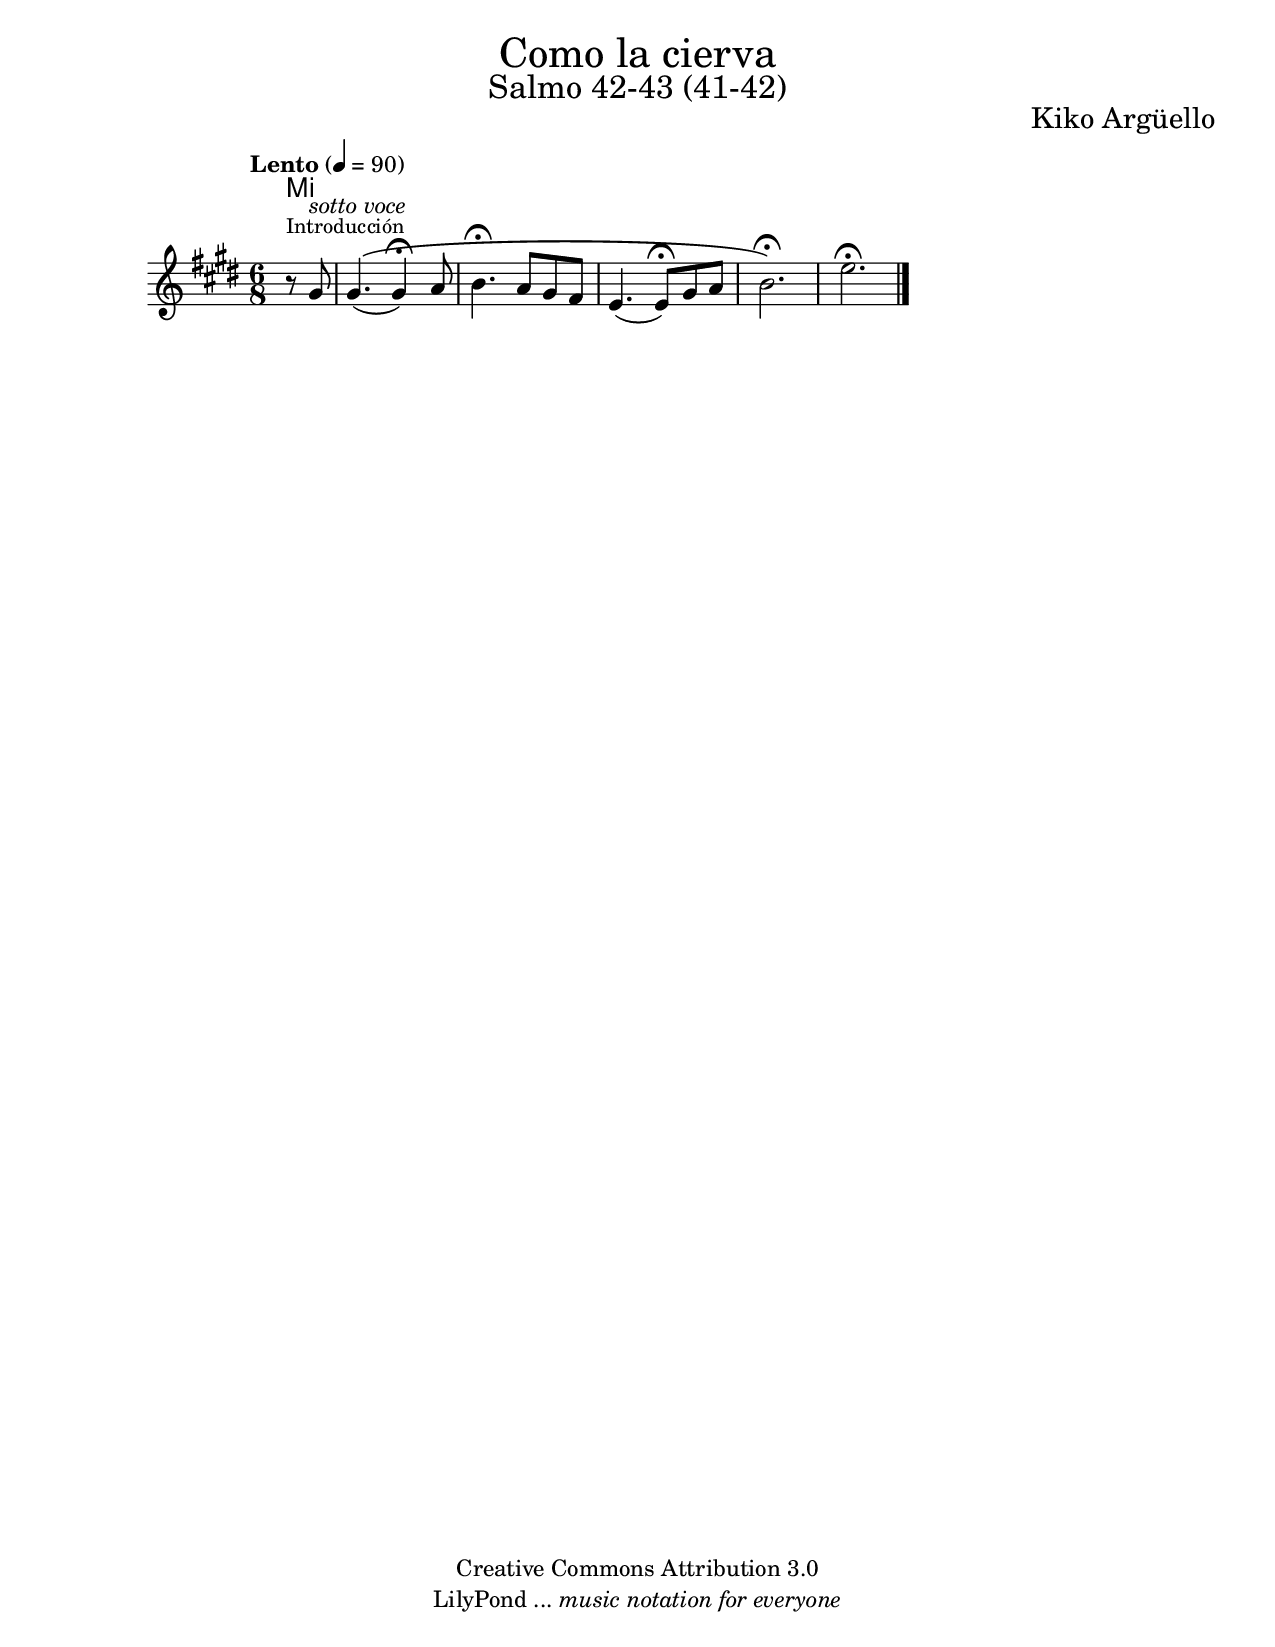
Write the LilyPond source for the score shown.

% Created on Wed Mar 02 13:55:24 CST 2011
% search.sam@

\version "2.14.2"

%#(set-global-staff-size 25)

\markup { \fill-line { \center-column { \fontsize #5 "Como la cierva" \fontsize #3 "Salmo 42-43 (41-42)" } } }

\markup { \fill-line { " " \fontsize #2 "Kiko Argüello" } }

\header {
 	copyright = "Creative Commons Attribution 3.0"
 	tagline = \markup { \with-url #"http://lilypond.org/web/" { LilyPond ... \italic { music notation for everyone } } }
 	breakbefore = ##t 
}

oboe = \new Staff {

	\set Staff.midiInstrument = "violin"
	\tempo "Lento" 4 = 90
	\clef treable
	\time 6/8
	\key e \major
	
	\relative c'' { 	
 % Type notes here 
	\partial 4 r8^\markup { \small "Introducción" } gis8^\markup { \italic "sotto voce"} | %1
 	gis4.\(( gis4)\fermata a8 | %2
 	b4.\fermata a8 gis8 fis8 | %3
 	e4.( e8)\fermata gis8 a8 | %4
 	b2.\fermata\) | %5
	e2.\fermata | %6
	 	
	\bar "|."
	}
}

armonia = \new ChordNames {

      \set chordChanges = ##t
      \italianChords
	  
      \chordmode { 
      	      e1
      }
}


\score {
	<<
		\armonia
		\oboe
	>>
	
	\midi {
	}
	\layout {
	}
}

\paper {
	#(set-paper-size "letter")
}